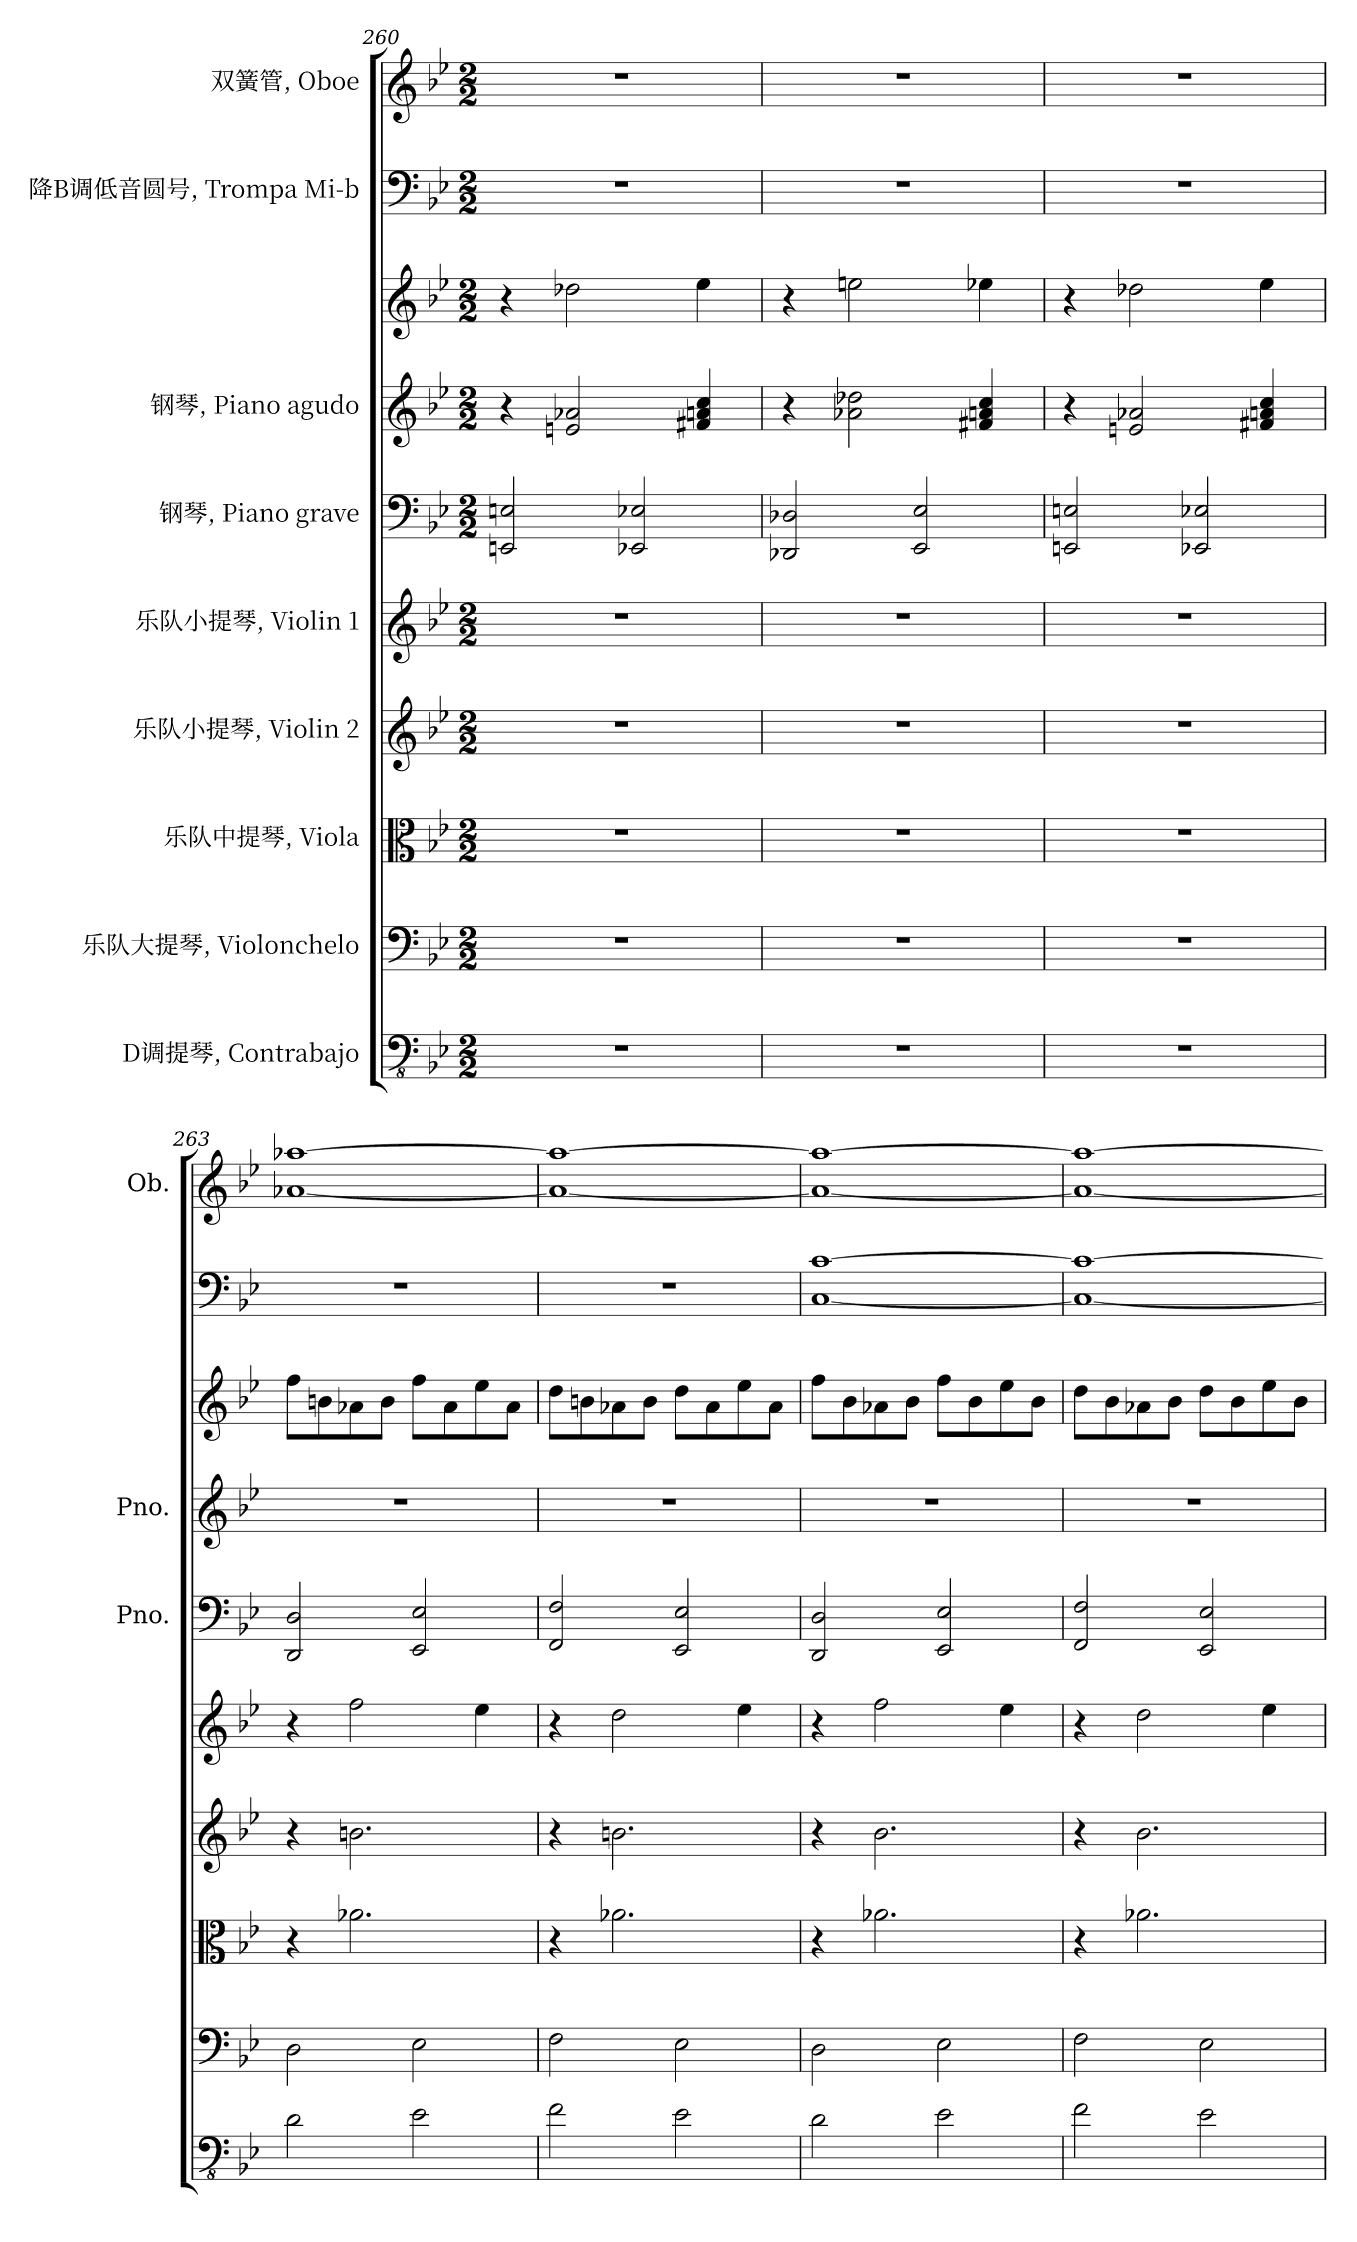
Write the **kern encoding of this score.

**kern	**kern	**kern	**kern	**kern	**kern	**kern	**kern	**kern	**kern
*part9	*part8	*part7	*part6	*part5	*part4	*part3	*part3	*part2	*part1
*staff10	*staff9	*staff8	*staff7	*staff6	*staff5	*staff4	*staff3	*staff2	*staff1
*I"D调提琴, Contrabajo	*I"乐队大提琴, Violonchelo	*I"乐队中提琴, Viola	*I"乐队小提琴, Violin 2	*I"乐队小提琴, Violin 1	*I"钢琴, Piano grave	*I"钢琴, Piano agudo	*	*I"降B调低音圆号, Trompa Mi-b	*I"双簧管, Oboe
*	*	*	*	*	*I'Pno.	*I'Pno.	*	*	*I'Ob.
*clefFv4	*clefF4	*clefC3	*clefG2	*clefG2	*clefF4	*clefG2	*clefG2	*clefF4	*clefG2
*ITrd7c12	*	*	*	*	*	*	*	*ITrd1c2	*
*k[b-e-]	*k[b-e-]	*k[b-e-]	*k[b-e-]	*k[b-e-]	*k[b-e-]	*k[b-e-]	*k[b-e-]	*k[b-e-a-d-]	*k[b-e-]
*M2/2	*M2/2	*M2/2	*M2/2	*M2/2	*M2/2	*M2/2	*M2/2	*M2/2	*M2/2
=260	=260	=260	=260	=260	=260	=260	=260	=260	=260
1r	1r	1r	1r	1r	2EEn/ 2En/	4r	4r	1r	1r
.	.	.	.	.	.	2en/ 2a-X/	2dd-X\	.	.
.	.	.	.	.	2EE-X/ 2E-X/	.	.	.	.
.	.	.	.	.	.	4f#X/ 4an/ 4cc/	4ee-\	.	.
=261	=261	=261	=261	=261	=261	=261	=261	=261	=261
1r	1r	1r	1r	1r	2DD-X/ 2D-X/	4r	4r	1r	1r
.	.	.	.	.	.	2a-X\ 2dd-X\	2een\	.	.
.	.	.	.	.	2EE-/ 2E-/	.	.	.	.
.	.	.	.	.	.	4f#X/ 4an/ 4cc/	4ee-X\	.	.
=262	=262	=262	=262	=262	=262	=262	=262	=262	=262
*	*	*	*	*	*	*	*	*	*MM210
1r	1r	1r	1r	1r	2EEn/ 2En/	4r	4r	1r	1r
.	.	.	.	.	.	2en/ 2a-X/	2dd-X\	.	.
.	.	.	.	.	2EE-X/ 2E-X/	.	.	.	.
.	.	.	.	.	.	4f#X/ 4an/ 4cc/	4ee-\	.	.
=263	=263	=263	=263	=263	=263	=263	=263	=263	=263
2DD\	2D\	4r	4r	4r	2DD/ 2D/	1r	8ff\L	1r	[1a-X [1aa-X
.	.	.	.	.	.	.	8bn\	.	.
.	.	2.a-X\	2.bn\	2ff\	.	.	8a-X\	.	.
.	.	.	.	.	.	.	8b\J	.	.
2EE-\	2E-\	.	.	.	2EE-/ 2E-/	.	8ff\L	.	.
.	.	.	.	.	.	.	8a-\	.	.
.	.	.	.	4ee-\	.	.	8ee-\	.	.
.	.	.	.	.	.	.	8a-\J	.	.
!!LO:PB:g=z
=264	=264	=264	=264	=264	=264	=264	=264	=264	=264
2FF\	2F\	4r	4r	4r	2FF/ 2F/	1r	8dd\L	1r	1a-_ 1aa-_
.	.	.	.	.	.	.	8bn\	.	.
.	.	2.a-X\	2.bn\	2dd\	.	.	8a-X\	.	.
.	.	.	.	.	.	.	8b\J	.	.
2EE-\	2E-\	.	.	.	2EE-/ 2E-/	.	8dd\L	.	.
.	.	.	.	.	.	.	8a-\	.	.
.	.	.	.	4ee-\	.	.	8ee-\	.	.
.	.	.	.	.	.	.	8a-\J	.	.
=265	=265	=265	=265	=265	=265	=265	=265	=265	=265
2DD\	2D\	4r	4r	4r	2DD/ 2D/	1r	8ff\L	[1BB- [1B-	1a-_ 1aa-_
.	.	.	.	.	.	.	8b-\	.	.
.	.	2.a-X\	2.b-\	2ff\	.	.	8a-X\	.	.
.	.	.	.	.	.	.	8b-\J	.	.
2EE-\	2E-\	.	.	.	2EE-/ 2E-/	.	8ff\L	.	.
.	.	.	.	.	.	.	8b-\	.	.
.	.	.	.	4ee-\	.	.	8ee-\	.	.
.	.	.	.	.	.	.	8b-\J	.	.
=266	=266	=266	=266	=266	=266	=266	=266	=266	=266
2FF\	2F\	4r	4r	4r	2FF/ 2F/	1r	8dd\L	1BB-_ 1B-_	1a-_ 1aa-_
.	.	.	.	.	.	.	8b-\	.	.
.	.	2.a-X\	2.b-\	2dd\	.	.	8a-X\	.	.
.	.	.	.	.	.	.	8b-\J	.	.
2EE-\	2E-\	.	.	.	2EE-/ 2E-/	.	8dd\L	.	.
.	.	.	.	.	.	.	8b-\	.	.
.	.	.	.	4ee-\	.	.	8ee-\	.	.
.	.	.	.	.	.	.	8b-\J	.	.
=	=	=	=	=	=	=	=	=	=
*-	*-	*-	*-	*-	*-	*-	*-	*-	*-
